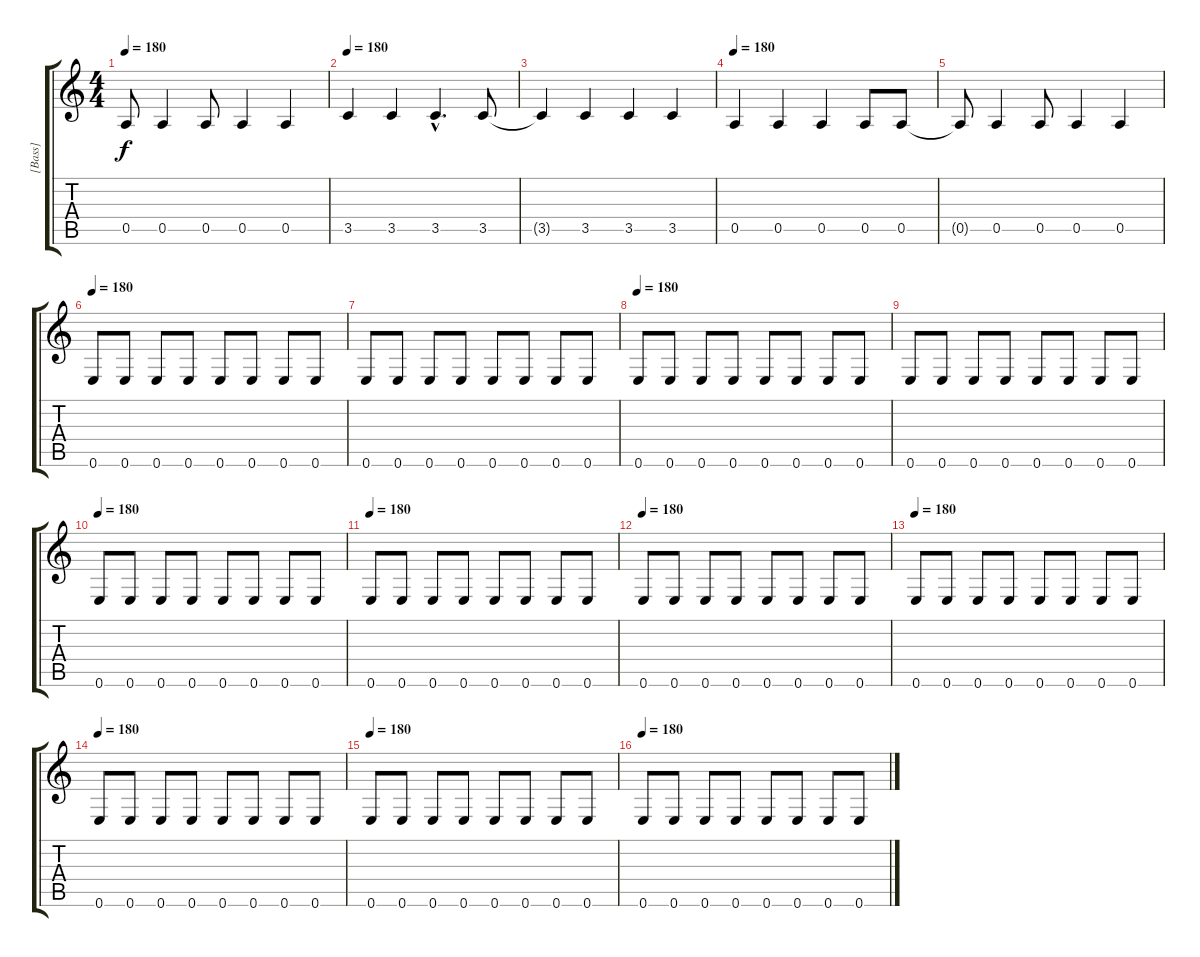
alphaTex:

\track ("[Bass]" "[Bass]") {instrument electricbasspick}
\staff {score tabs}
\tuning (E4 B3 G3 D3 A2 E2) {hide}
\ts (4 4)
\tempo 180
\clef g2
\ks c
0.5{t}.8{dy f} 0.5.4 0.5.8 0.5.4 0.5.4 |
\tempo 180
3.5.4 3.5.4 3.5{hac}.4{d} 3.5.8 |
3.5{t}.4 3.5.4 3.5.4 3.5.4 |
\tempo 180
0.5.4 0.5.4 0.5.4 0.5.8 0.5.8 |
0.5{t}.8 0.5.4 0.5.8 0.5.4 0.5.4 |
\section ("" "")
\tempo 180
0.6.8 0.6.8 0.6.8 0.6.8 0.6.8 0.6.8 0.6.8 0.6.8 |
0.6.8 0.6.8 0.6.8 0.6.8 0.6.8 0.6.8 0.6.8 0.6.8 |
\tempo 180
0.6.8 0.6.8 0.6.8 0.6.8 0.6.8 0.6.8 0.6.8 0.6.8 |
0.6.8 0.6.8 0.6.8 0.6.8 0.6.8 0.6.8 0.6.8 0.6.8 |
\tempo 180
0.6.8 0.6.8 0.6.8 0.6.8 0.6.8 0.6.8 0.6.8 0.6.8 |
\tempo 180
0.6.8 0.6.8 0.6.8 0.6.8 0.6.8 0.6.8 0.6.8 0.6.8 |
\tempo 180
0.6.8 0.6.8 0.6.8 0.6.8 0.6.8 0.6.8 0.6.8 0.6.8 |
\tempo 180
0.6.8 0.6.8 0.6.8 0.6.8 0.6.8 0.6.8 0.6.8 0.6.8 |
\tempo 180
0.6.8 0.6.8 0.6.8 0.6.8 0.6.8 0.6.8 0.6.8 0.6.8 |
\tempo 180
0.6.8 0.6.8 0.6.8 0.6.8 0.6.8 0.6.8 0.6.8 0.6.8 |
\tempo 180
0.6.8 0.6.8 0.6.8 0.6.8 0.6.8 0.6.8 0.6.8 0.6.8
